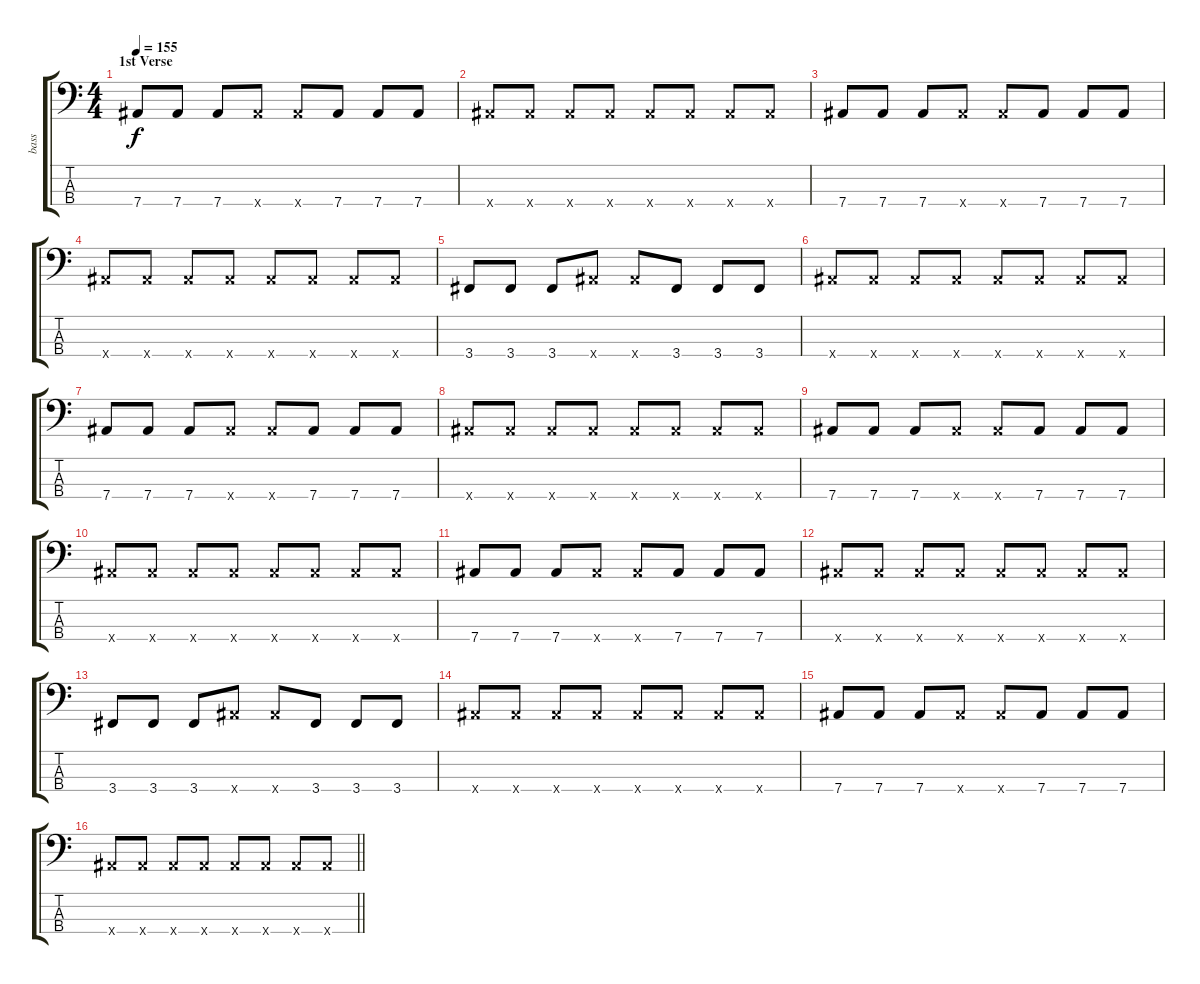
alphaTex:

\track ("bass" "bass") {instrument electricbassfinger}
\staff {score tabs}
\tuning (Gb2 Db2 Ab1 Eb1) {hide}
\ts (4 4)
\section ("" "1st Verse")
\tempo 155
\clef f4
\ks c
7.4.8{dy f} 7.4.8 7.4.8 7.4{x}.8 7.4{x}.8 7.4.8 7.4.8 7.4.8 |
7.4{x}.8 7.4{x}.8 7.4{x}.8 7.4{x}.8 7.4{x}.8 7.4{x}.8 7.4{x}.8 7.4{x}.8 |
7.4.8 7.4.8 7.4.8 7.4{x}.8 7.4{x}.8 7.4.8 7.4.8 7.4.8 |
7.4{x}.8 7.4{x}.8 7.4{x}.8 7.4{x}.8 7.4{x}.8 7.4{x}.8 7.4{x}.8 7.4{x}.8 |
3.4.8 3.4.8 3.4.8 7.4{x}.8 7.4{x}.8 3.4.8 3.4.8 3.4.8 |
7.4{x}.8 7.4{x}.8 7.4{x}.8 7.4{x}.8 7.4{x}.8 7.4{x}.8 7.4{x}.8 7.4{x}.8 |
7.4.8 7.4.8 7.4.8 7.4{x}.8 7.4{x}.8 7.4.8 7.4.8 7.4.8 |
7.4{x}.8 7.4{x}.8 7.4{x}.8 7.4{x}.8 7.4{x}.8 7.4{x}.8 7.4{x}.8 7.4{x}.8 |
7.4.8 7.4.8 7.4.8 7.4{x}.8 7.4{x}.8 7.4.8 7.4.8 7.4.8 |
7.4{x}.8 7.4{x}.8 7.4{x}.8 7.4{x}.8 7.4{x}.8 7.4{x}.8 7.4{x}.8 7.4{x}.8 |
7.4.8 7.4.8 7.4.8 7.4{x}.8 7.4{x}.8 7.4.8 7.4.8 7.4.8 |
7.4{x}.8 7.4{x}.8 7.4{x}.8 7.4{x}.8 7.4{x}.8 7.4{x}.8 7.4{x}.8 7.4{x}.8 |
3.4.8 3.4.8 3.4.8 7.4{x}.8 7.4{x}.8 3.4.8 3.4.8 3.4.8 |
7.4{x}.8 7.4{x}.8 7.4{x}.8 7.4{x}.8 7.4{x}.8 7.4{x}.8 7.4{x}.8 7.4{x}.8 |
7.4.8 7.4.8 7.4.8 7.4{x}.8 7.4{x}.8 7.4.8 7.4.8 7.4.8 |
\barLineRight lightlight
7.4{x}.8 7.4{x}.8 7.4{x}.8 7.4{x}.8 7.4{x}.8 7.4{x}.8 7.4{x}.8 7.4{x}.8
